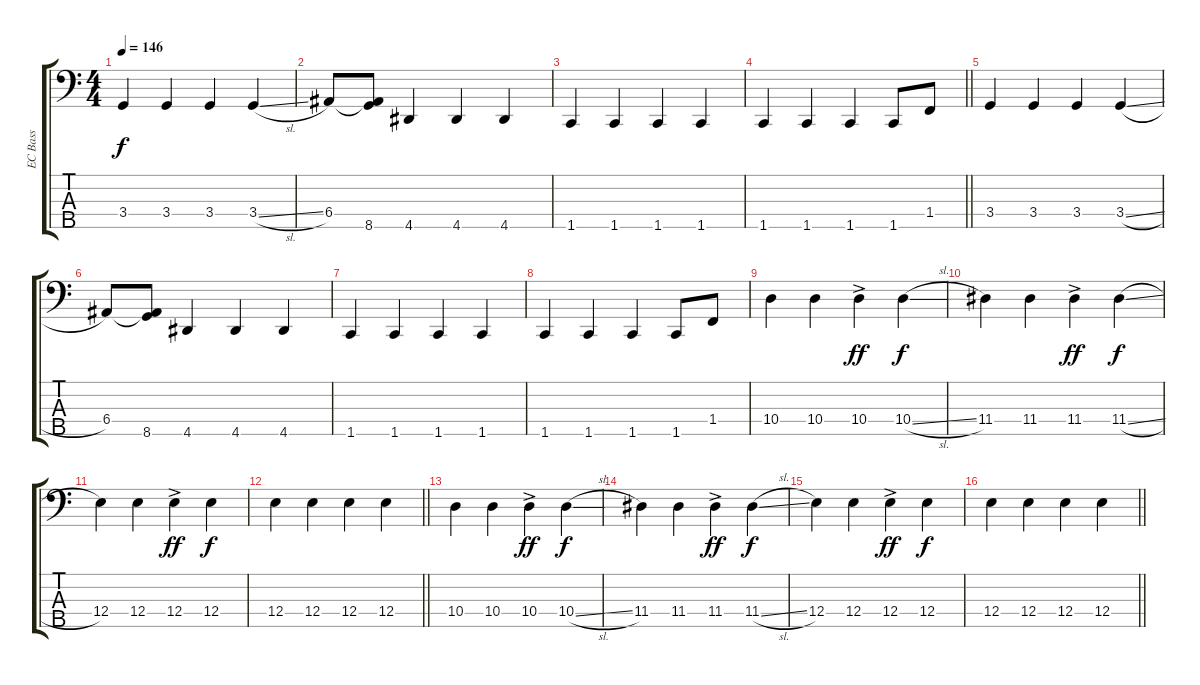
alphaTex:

\track ("EC Bass" "EC Bass") {instrument electricbassfinger}
\staff {score tabs}
\tuning (G2 D2 A1 E1 B0) {hide}
\ts (4 4)
\tempo 146
\clef f4
\ks c
3.4.4{dy f} 3.4.4 3.4.4 3.4{sl}.4 |
6.4.8 (6.4{t} 8.5).8 4.5.4 4.5.4 4.5.4 |
1.5.4 1.5.4 1.5.4 1.5.4 |
\barLineRight lightlight
1.5.4 1.5.4 1.5.4 1.5.8 1.4.8 |
3.4.4 3.4.4 3.4.4 3.4{sl}.4 |
6.4.8 (6.4{t} 8.5).8 4.5.4 4.5.4 4.5.4 |
1.5.4 1.5.4 1.5.4 1.5.4 |
1.5.4 1.5.4 1.5.4 1.5.8 1.4.8 |
10.4.4 10.4.4 10.4{ac}.4{dy ff} 10.4{sl}.4{dy f} |
11.4.4 11.4.4 11.4{ac}.4{dy ff} 11.4{sl}.4{dy f} |
12.4.4 12.4.4 12.4{ac}.4{dy ff} 12.4.4{dy f} |
\barLineRight lightlight
12.4.4 12.4.4 12.4.4 12.4.4 |
10.4.4 10.4.4 10.4{ac}.4{dy ff} 10.4{sl}.4{dy f} |
11.4.4 11.4.4 11.4{ac}.4{dy ff} 11.4{sl}.4{dy f} |
12.4.4 12.4.4 12.4{ac}.4{dy ff} 12.4.4{dy f} |
\barLineRight lightlight
12.4.4 12.4.4 12.4.4 12.4.4
